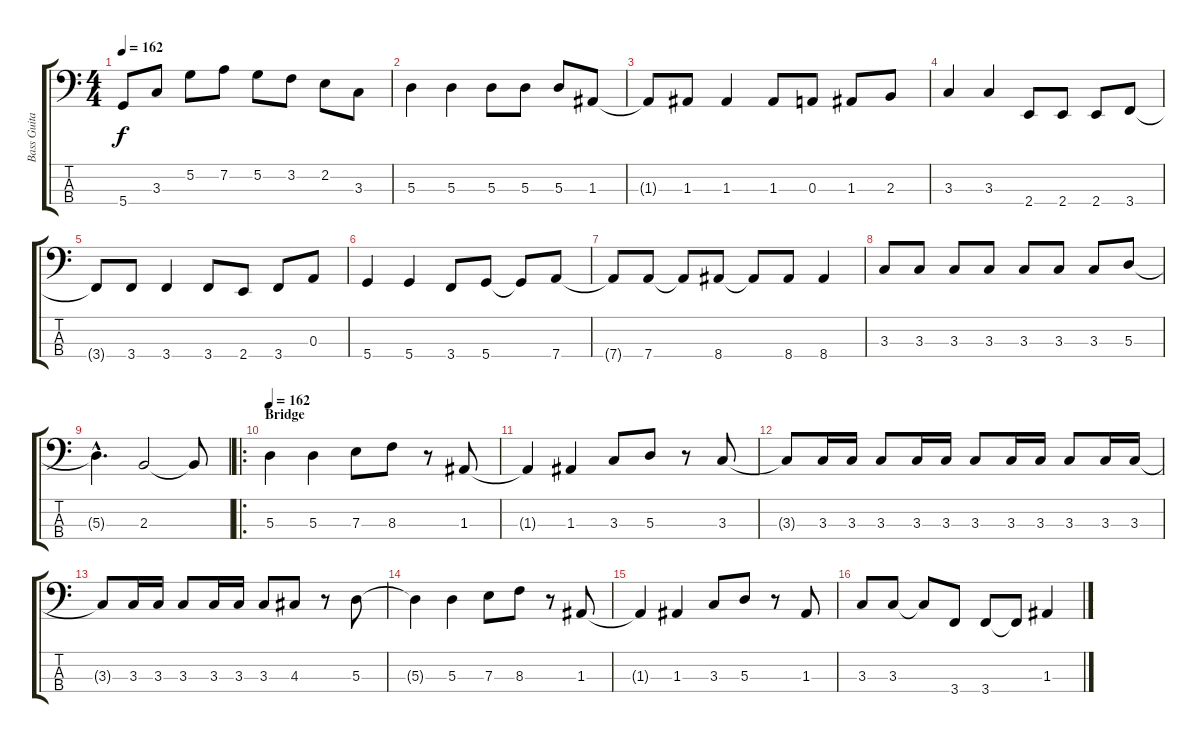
\track ("Bass Guitar" "Bass Guita") {instrument electricbasspick}
\staff {score tabs}
\tuning (G2 D2 A1 D1) {hide}
\ts (4 4)
\tempo 162
\clef f4
\ks c
5.4.8{dy f} 3.3.8 5.2.8 7.2.8 5.2.8 3.2.8 2.2.8 3.3.8 |
5.3.4 5.3.4 5.3.8 5.3.8 5.3.8 1.3.8 |
1.3{t}.8 1.3.8 1.3.4 1.3.8 0.3.8 1.3.8 2.3.8 |
3.3.4 3.3.4 2.4.8 2.4.8 2.4.8 3.4.8 |
3.4{t}.8 3.4.8 3.4.4 3.4.8 2.4.8 3.4.8 0.3.8 |
5.4.4 5.4.4 3.4.8 5.4.8 5.4{t}.8 7.4.8 |
7.4{t}.8 7.4.8 7.4{t}.8 8.4.8 8.4{t}.8 8.4.8 8.4.4 |
3.3.8 3.3.8 3.3.8 3.3.8 3.3.8 3.3.8 3.3.8 5.3.8 |
5.3{hac t}.4{d} 2.3.2 2.3{t}.8 |
\ro
\section ("" "Bridge")
\tempo 162
5.3.4 5.3.4 7.3.8 8.3.8 r.8 1.3.8 |
1.3{t}.4 1.3.4 3.3.8 5.3.8 r.8 3.3.8 |
3.3{t}.8 3.3.16 3.3.16 3.3.8 3.3.16 3.3.16 3.3.8 3.3.16 3.3.16 3.3.8 3.3.16 3.3.16 |
3.3{t}.8 3.3.16 3.3.16 3.3.8 3.3.16 3.3.16 3.3.8 4.3.8 r.8 5.3.8 |
5.3{t}.4 5.3.4 7.3.8 8.3.8 r.8 1.3.8 |
1.3{t}.4 1.3.4 3.3.8 5.3.8 r.8 1.3.8 |
3.3.8 3.3.8 3.3{t}.8 3.4.8 3.4.8 3.4{t}.8 1.3.4
